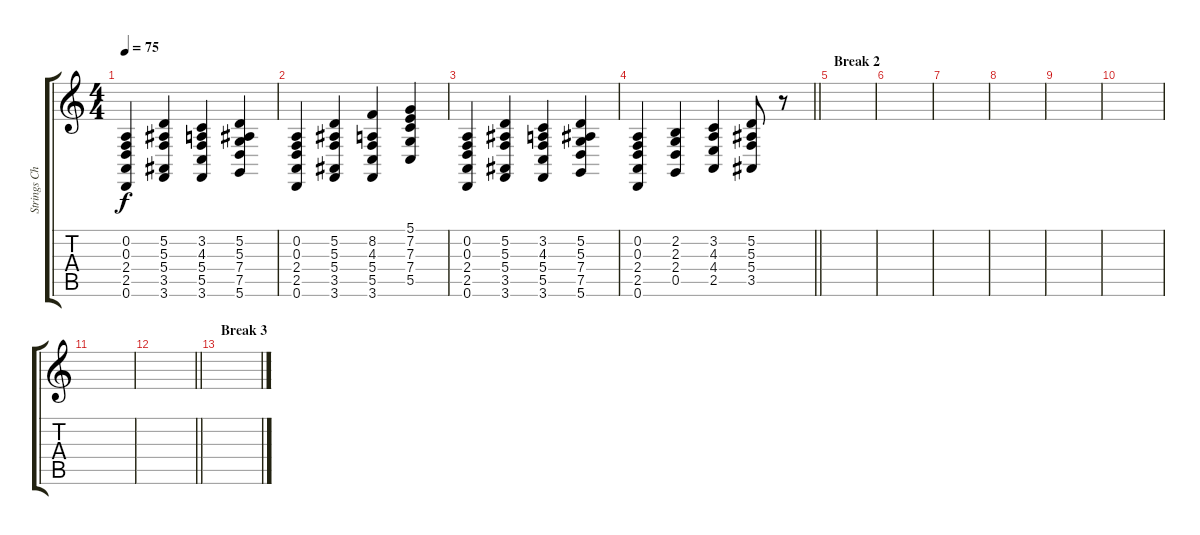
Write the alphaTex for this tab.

\track ("Strings Chords" "Strings Ch") {instrument stringensemble1}
\staff {score tabs}
\tuning (D4 A3 F3 C3 G2 D2) {hide}
\ts (4 4)
\tempo 75
\clef g2
\ks c
(0.2 0.3 2.4 2.5 0.6).4{dy f} (5.2 5.3 5.4 3.5 3.6).4 (3.2 4.3 5.4 5.5 3.6).4 (5.2 5.3 7.4 7.5 5.6).4 |
(0.2 0.3 2.4 2.5 0.6).4 (5.2 5.3 5.4 3.5 3.6).4 (8.2 4.3 5.4 5.5 3.6).4 (5.1 7.2 7.3 7.4 5.5).4 |
(0.2 0.3 2.4 2.5 0.6).4 (5.2 5.3 5.4 3.5 3.6).4 (3.2 4.3 5.4 5.5 3.6).4 (5.2 5.3 7.4 7.5 5.6).4 |
\barLineRight lightlight
(0.2 0.3 2.4 2.5 0.6).4 (2.2 2.3 2.4 0.5).4 (3.2 4.3 4.4 2.5).4 (5.2 5.3 5.4 3.5).8 r.8 |
\section ("" "Break 2")
|
|
|
|
|
|
|
\barLineRight lightlight
|
\section ("" "Break 3")
